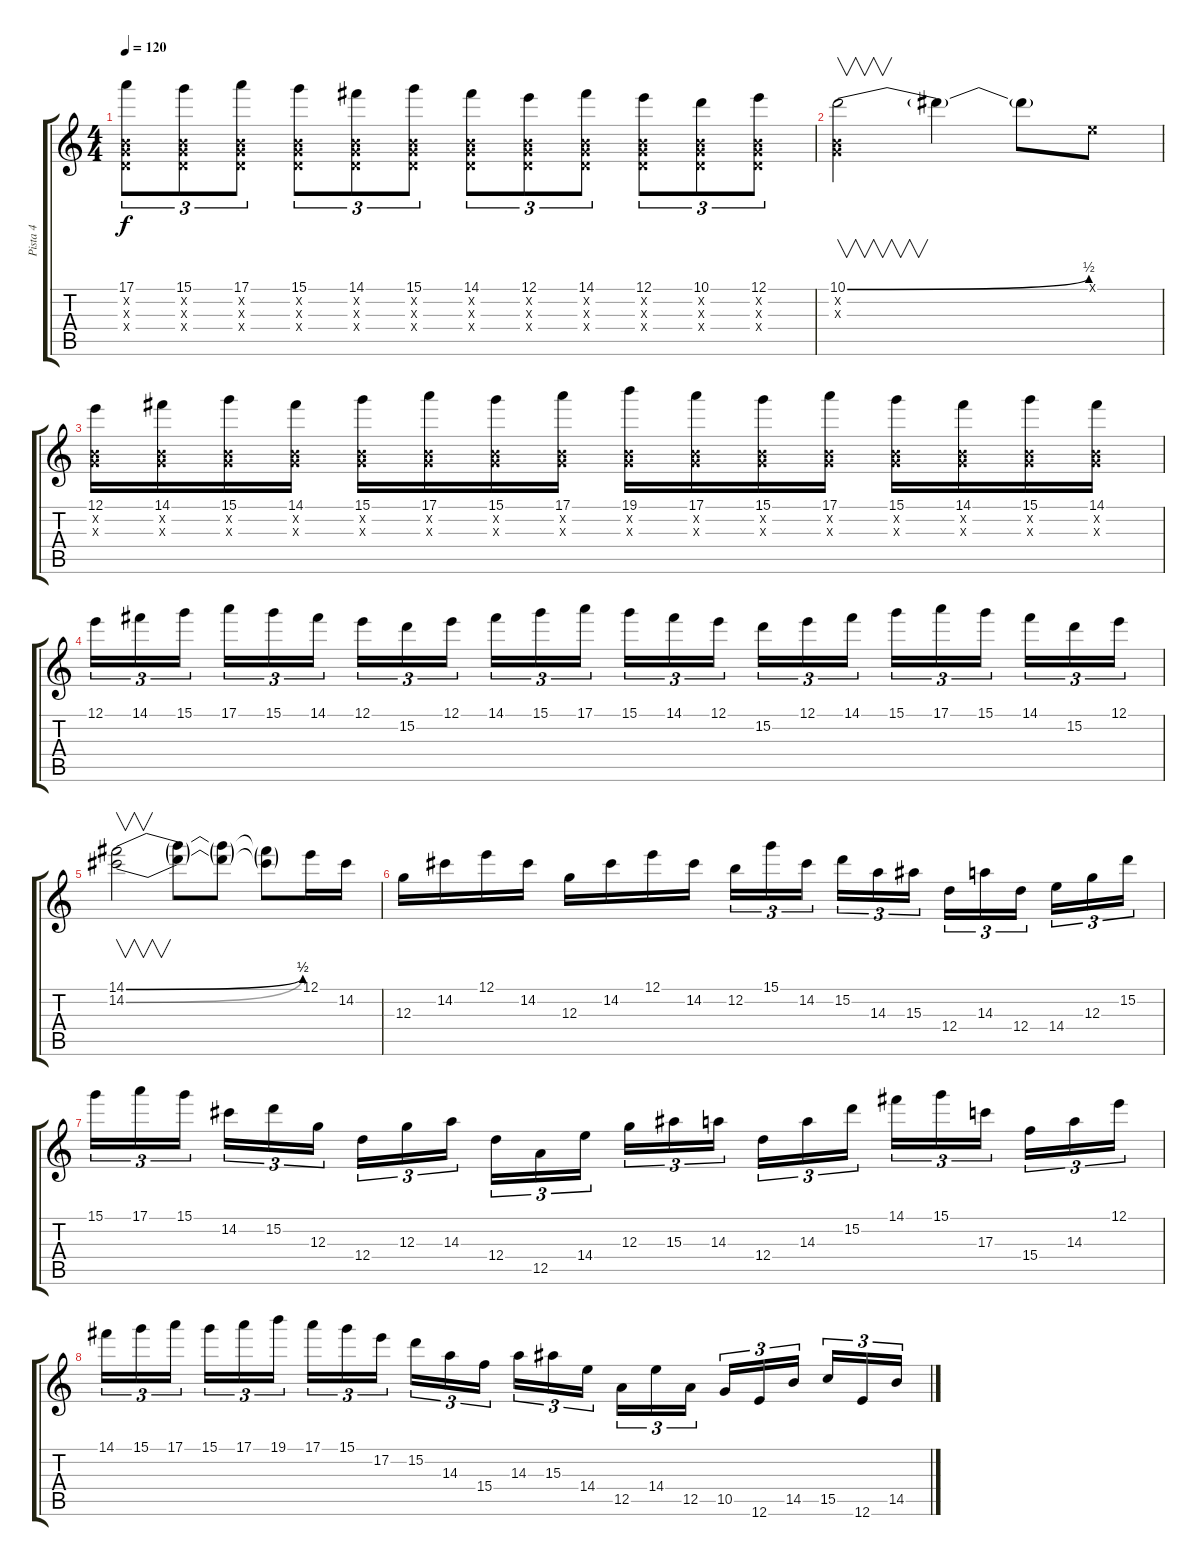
\track ("Pista 4" "Pista 4") {instrument overdrivenguitar}
\staff {score tabs}
\tuning (E4 B3 G3 D3 A2 E2) {hide}
\ts (4 4)
\tempo 120
\clef g2
\ks c
(17.1 0.2{x} 0.3{x} 0.4{x}).8{tu (3 2) dy f} (15.1 0.2{x} 0.3{x} 0.4{x}).8{tu (3 2)} (17.1 0.2{x} 0.3{x} 0.4{x}).8{tu (3 2)} (15.1 0.2{x} 0.3{x} 0.4{x}).8{tu (3 2)} (14.1 0.2{x} 0.3{x} 0.4{x}).8{tu (3 2)} (15.1 0.2{x} 0.3{x} 0.4{x}).8{tu (3 2)} (14.1 0.2{x} 0.3{x} 0.4{x}).8{tu (3 2)} (12.1 0.2{x} 0.3{x} 0.4{x}).8{tu (3 2)} (14.1 0.2{x} 0.3{x} 0.4{x}).8{tu (3 2)} (12.1 0.2{x} 0.3{x} 0.4{x}).8{tu (3 2)} (10.1 0.2{x} 0.3{x} 0.4{x}).8{tu (3 2)} (12.1 0.2{x} 0.3{x} 0.4{x}).8{tu (3 2)} |
(10.1{be (bend 0 0 60 2)} 0.2{x} 0.3{x}).2{v} 10.1{t}.4 10.1{t}.8 0.1{x}.8 |
(12.1 0.2{x} 0.3{x}).16 (14.1 0.2{x} 0.3{x}).16 (15.1 0.2{x} 0.3{x}).16 (14.1 0.2{x} 0.3{x}).16 (15.1 0.2{x} 0.3{x}).16 (17.1 0.2{x} 0.3{x}).16 (15.1 0.2{x} 0.3{x}).16 (17.1 0.2{x} 0.3{x}).16 (19.1 0.2{x} 0.3{x}).16 (17.1 0.2{x} 0.3{x}).16 (15.1 0.2{x} 0.3{x}).16 (17.1 0.2{x} 0.3{x}).16 (15.1 0.2{x} 0.3{x}).16 (14.1 0.2{x} 0.3{x}).16 (15.1 0.2{x} 0.3{x}).16 (14.1 0.2{x} 0.3{x}).16 |
12.1.16{tu (3 2)} 14.1.16{tu (3 2)} 15.1.16{tu (3 2)} 17.1.16{tu (3 2)} 15.1.16{tu (3 2)} 14.1.16{tu (3 2)} 12.1.16{tu (3 2)} 15.2.16{tu (3 2)} 12.1.16{tu (3 2)} 14.1.16{tu (3 2)} 15.1.16{tu (3 2)} 17.1.16{tu (3 2)} 15.1.16{tu (3 2)} 14.1.16{tu (3 2)} 12.1.16{tu (3 2)} 15.2.16{tu (3 2)} 12.1.16{tu (3 2)} 14.1.16{tu (3 2)} 15.1.16{tu (3 2)} 17.1.16{tu (3 2)} 15.1.16{tu (3 2)} 14.1.16{tu (3 2)} 15.2.16{tu (3 2)} 12.1.16{tu (3 2)} |
(14.1{be (bend 0 0 60 2)} 14.2{be (bend 0 0 60 2)}).2{v} (14.1{t} 14.2{t}).8 (14.1{t} 14.2{t}).8 (14.1{t} 14.2{t}).8 12.1.16 14.2.16 |
12.3.16 14.2.16 12.1.16 14.2.16 12.3.16 14.2.16 12.1.16 14.2.16 12.2.16{tu (3 2)} 15.1.16{tu (3 2)} 14.2.16{tu (3 2)} 15.2.16{tu (3 2)} 14.3.16{tu (3 2)} 15.3.16{tu (3 2)} 12.4.16{tu (3 2)} 14.3.16{tu (3 2)} 12.4.16{tu (3 2)} 14.4.16{tu (3 2)} 12.3.16{tu (3 2)} 15.2.16{tu (3 2)} |
15.1.16{tu (3 2)} 17.1.16{tu (3 2)} 15.1.16{tu (3 2)} 14.2.16{tu (3 2)} 15.2.16{tu (3 2)} 12.3.16{tu (3 2)} 12.4.16{tu (3 2)} 12.3.16{tu (3 2)} 14.3.16{tu (3 2)} 12.4.16{tu (3 2)} 12.5.16{tu (3 2)} 14.4.16{tu (3 2)} 12.3.16{tu (3 2)} 15.3.16{tu (3 2)} 14.3.16{tu (3 2)} 12.4.16{tu (3 2)} 14.3.16{tu (3 2)} 15.2.16{tu (3 2)} 14.1.16{tu (3 2)} 15.1.16{tu (3 2)} 17.3.16{tu (3 2)} 15.4.16{tu (3 2)} 14.3.16{tu (3 2)} 12.1.16{tu (3 2)} |
14.1.16{tu (3 2)} 15.1.16{tu (3 2)} 17.1.16{tu (3 2)} 15.1.16{tu (3 2)} 17.1.16{tu (3 2)} 19.1.16{tu (3 2)} 17.1.16{tu (3 2)} 15.1.16{tu (3 2)} 17.2.16{tu (3 2)} 15.2.16{tu (3 2)} 14.3.16{tu (3 2)} 15.4.16{tu (3 2)} 14.3.16{tu (3 2)} 15.3.16{tu (3 2)} 14.4.16{tu (3 2)} 12.5.16{tu (3 2)} 14.4.16{tu (3 2)} 12.5.16{tu (3 2)} 10.5.16{tu (3 2)} 12.6.16{tu (3 2)} 14.5.16{tu (3 2)} 15.5.16{tu (3 2)} 12.6.16{tu (3 2)} 14.5.16{tu (3 2)}
